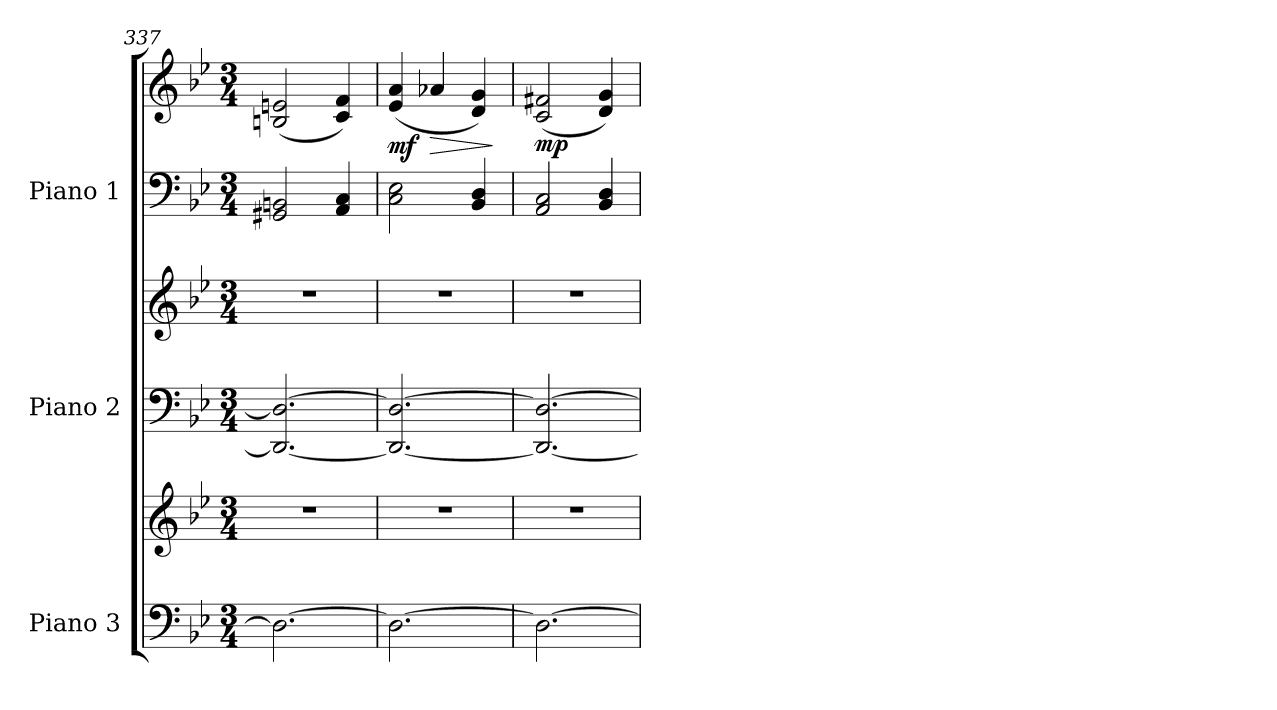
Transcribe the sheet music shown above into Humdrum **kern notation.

**kern	**kern	**kern	**kern	**kern	**kern	**dynam
*part3	*part3	*part2	*part2	*part1	*part1	*part1
*staff6	*staff5	*staff4	*staff3	*staff2	*staff1	*staff1/2
*I"Piano 3	*	*I"Piano 2	*	*I"Piano 1	*	*
*I'Pno. 3	*	*I'Pno. 2	*	*I'Pno. 1	*	*
*clefF4	*clefG2	*clefF4	*clefG2	*clefF4	*clefG2	*
*k[b-e-]	*k[b-e-]	*k[b-e-]	*k[b-e-]	*k[b-e-]	*k[b-e-]	*
*M3/4	*M3/4	*M3/4	*M3/4	*M3/4	*M3/4	*
=337	=337	=337	=337	=337	=337	=337
2.D\_	2.r	2.DD/_ 2.D/_	2.r	2GG#X/ 2BBn/	(<2Bn/ 2en/	.
.	.	.	.	4AA/ 4C/	4c/ 4f/)	.
=338	=338	=338	=338	=338	=338	=338
!	!	!	!	!	!	!LO:DY:b
2.D\_	2.r	2.DD/_ 2.D/_	2.r	2C\ 2E-\	(<4e-/ 4a/	mf
!	!	!	!	!	!	!LO:HP:b
.	.	.	.	.	4a-X/	>
.	.	.	.	4BB-/ 4D/	4d/ 4g/)	.
.	.	.	.	.	.	]
=339	=339	=339	=339	=339	=339	=339
!	!	!	!	!	!	!LO:DY:b
2.D\_	2.r	2.DD/_ 2.D/_	2.r	2AA/ 2C/	(<2c/ 2f#X/	mp
.	.	.	.	4BB-/ 4D/	4d/ 4g/)	.
=	=	=	=	=	=	=
*-	*-	*-	*-	*-	*-	*-
